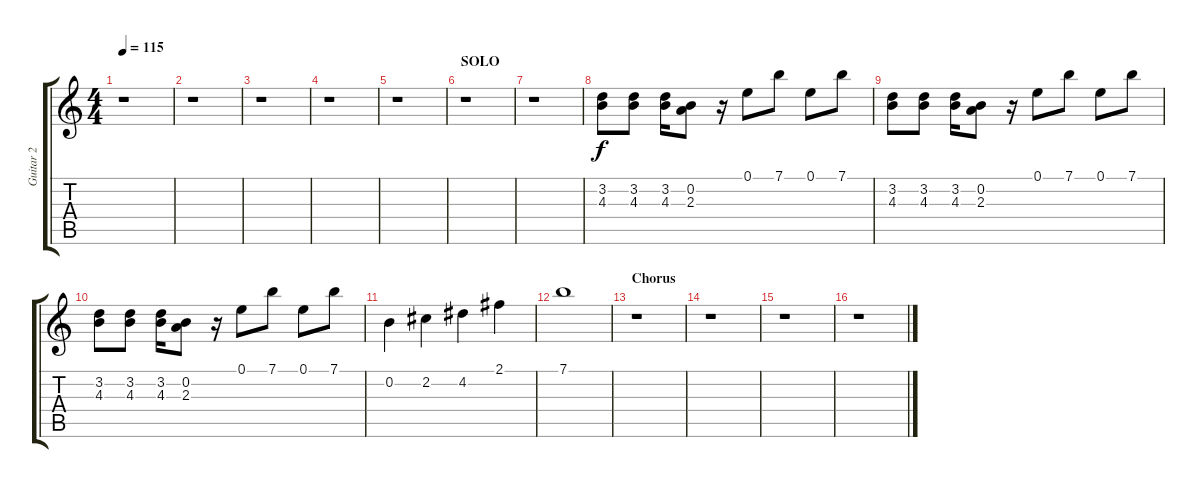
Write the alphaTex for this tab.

\track ("Guitar 2" "Guitar 2") {instrument distortionguitar}
\staff {score tabs}
\tuning (E4 B3 G3 D3 A2 E2) {hide}
\ts (4 4)
\tempo 115
\clef g2
\ks c
r.1{dy f} |
r.1 |
r.1 |
r.1 |
r.1 |
\section ("" "SOLO")
r.1 |
r.1 |
(3.2 4.3).8 (3.2 4.3).8 (3.2 4.3).16 (0.2 2.3).8 r.16 0.1.8 7.1.8 0.1.8 7.1.8 |
(3.2 4.3).8 (3.2 4.3).8 (3.2 4.3).16 (0.2 2.3).8 r.16 0.1.8 7.1.8 0.1.8 7.1.8 |
(3.2 4.3).8 (3.2 4.3).8 (3.2 4.3).16 (0.2 2.3).8 r.16 0.1.8 7.1.8 0.1.8 7.1.8 |
0.2.4 2.2.4 4.2.4 2.1.4 |
7.1.1 |
\section ("" "Chorus")
r.1 |
r.1 |
r.1 |
r.1
